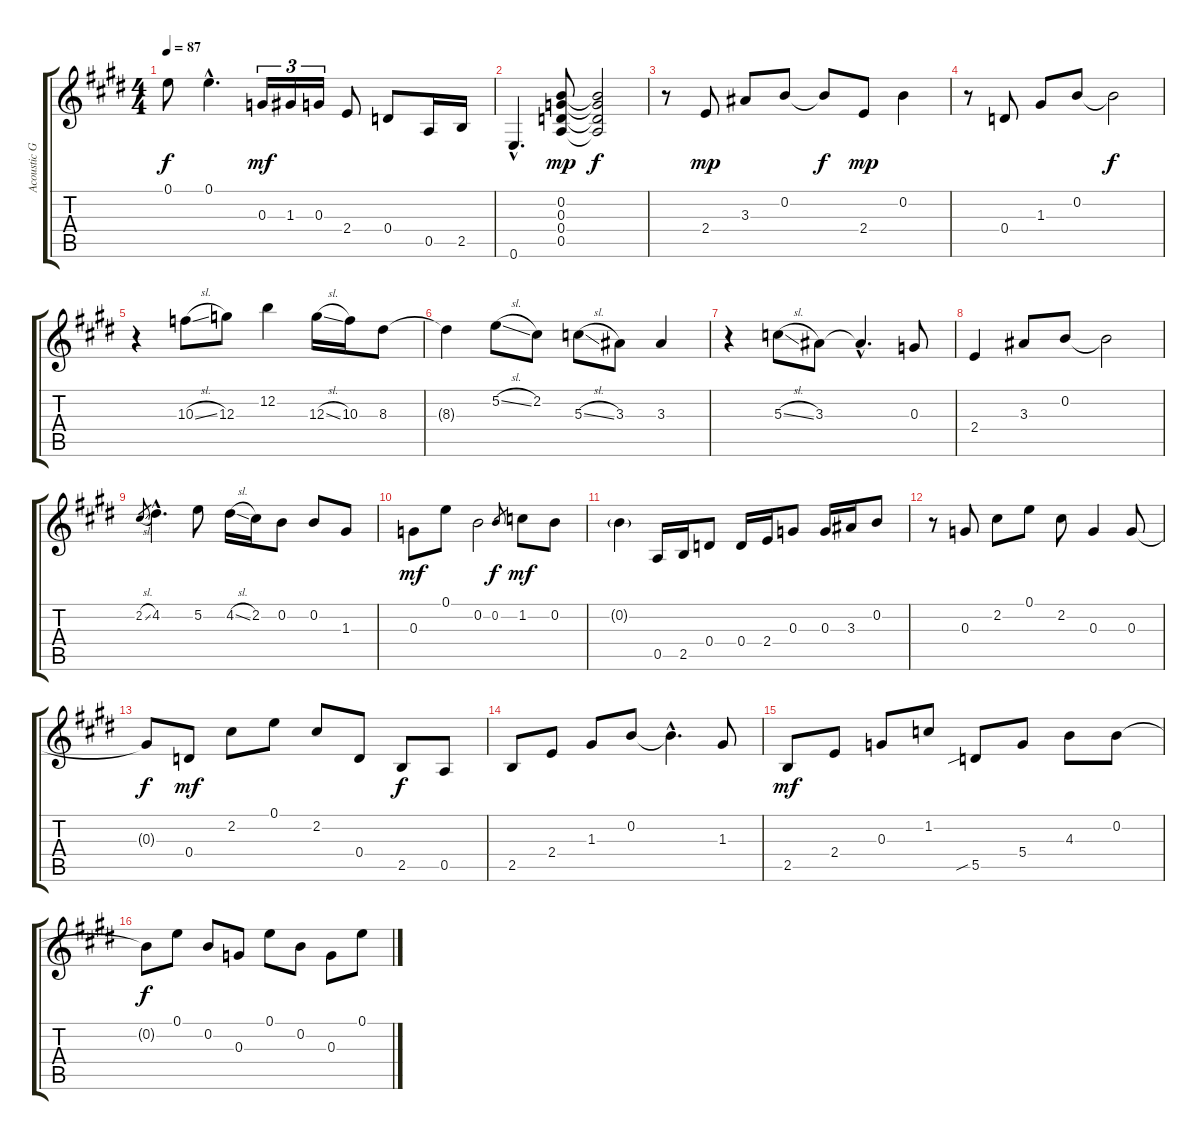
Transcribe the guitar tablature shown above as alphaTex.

\track ("Acoustic Guitar " "Acoustic G") {instrument acousticguitarsteel}
\staff {score tabs}
\tuning (E4 B3 G3 D3 A2 E2) {hide}
\ts (4 4)
\tempo 87
\clef g2
\ks e
0.1{t}.8{dy f} 0.1{hac}.4{d} 0.3.16{tu (3 2) dy mf} 1.3.16{tu (3 2)} 0.3.16{tu (3 2)} 2.4.8 0.4.8 0.5.16 2.5.16 |
0.6{hac}.4{d} (0.2 0.3 0.4 0.5).8{dy mp} (0.2{t} 0.3{t} 0.4{t} 0.5{t}).2{dy f} |
r.8 2.4.8{dy mp} 3.3.8 0.2.8 0.2{t}.8{dy f} 2.4.8{dy mp} 0.2.4 |
r.8 0.4.8 1.3.8 0.2.8 0.2{t}.2{dy f} |
r.4 10.3{sl}.8 12.3.8 12.2.4 12.3{sl}.16 10.3.16 8.3.8 |
8.3{t}.4 5.2{sl}.8 2.2.8 5.3{sl}.8 3.3.8 3.3.4 |
r.4 5.3{sl}.8 3.3.8 3.3{hac t}.4{d} 0.3.8 |
2.4.4 3.3.8 0.2.8 0.2{t}.2 |
2.2{sl}.8{gr} 4.2{hac}.4{d} 5.2.8 4.2{sl}.16 2.2.16 0.2.8 0.2.8 1.3.8 |
0.3.8{dy mf} 0.1.8 0.2.2 0.2.8{gr dy f} 1.2.8{dy mf} 0.2.8 |
0.2{g}.4 0.5.16 2.5.16 0.4.8 0.4.16 2.4.16 0.3.8 0.3.16 3.3.16 0.2.8 |
r.8 0.3.8 2.2.8 0.1.8 2.2.8 0.3.4 0.3.8 |
0.3{t}.8{dy f} 0.4.8{dy mf} 2.2.8 0.1.8 2.2.8 0.4.8 2.5.8{dy f} 0.5.8 |
2.5.8 2.4.8 1.3.8 0.2.8 0.2{hac t}.4{d} 1.3.8 |
2.5.8{dy mf} 2.4.8 0.3.8 1.2.8 5.5{sib}.8 5.4.8 4.3.8 0.2.8 |
0.2{t}.8{dy f} 0.1.8 0.2.8 0.3.8 0.1.8 0.2.8 0.3.8 0.1.8
